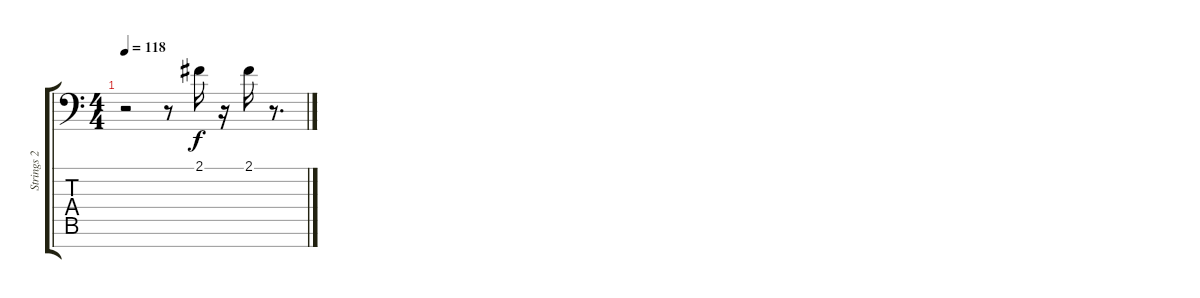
\track ("Strings 2" "Strings 2") {instrument tremolostrings}
\staff {score tabs}
\tuning (E4 B3 G3 D3 A2 E2 C-1) {hide}
\ts (4 4)
\tempo 118
\clef f4
\ks c
r.2{dy f} r.8 2.1.16 r.16 2.1.16 r.8{d}
